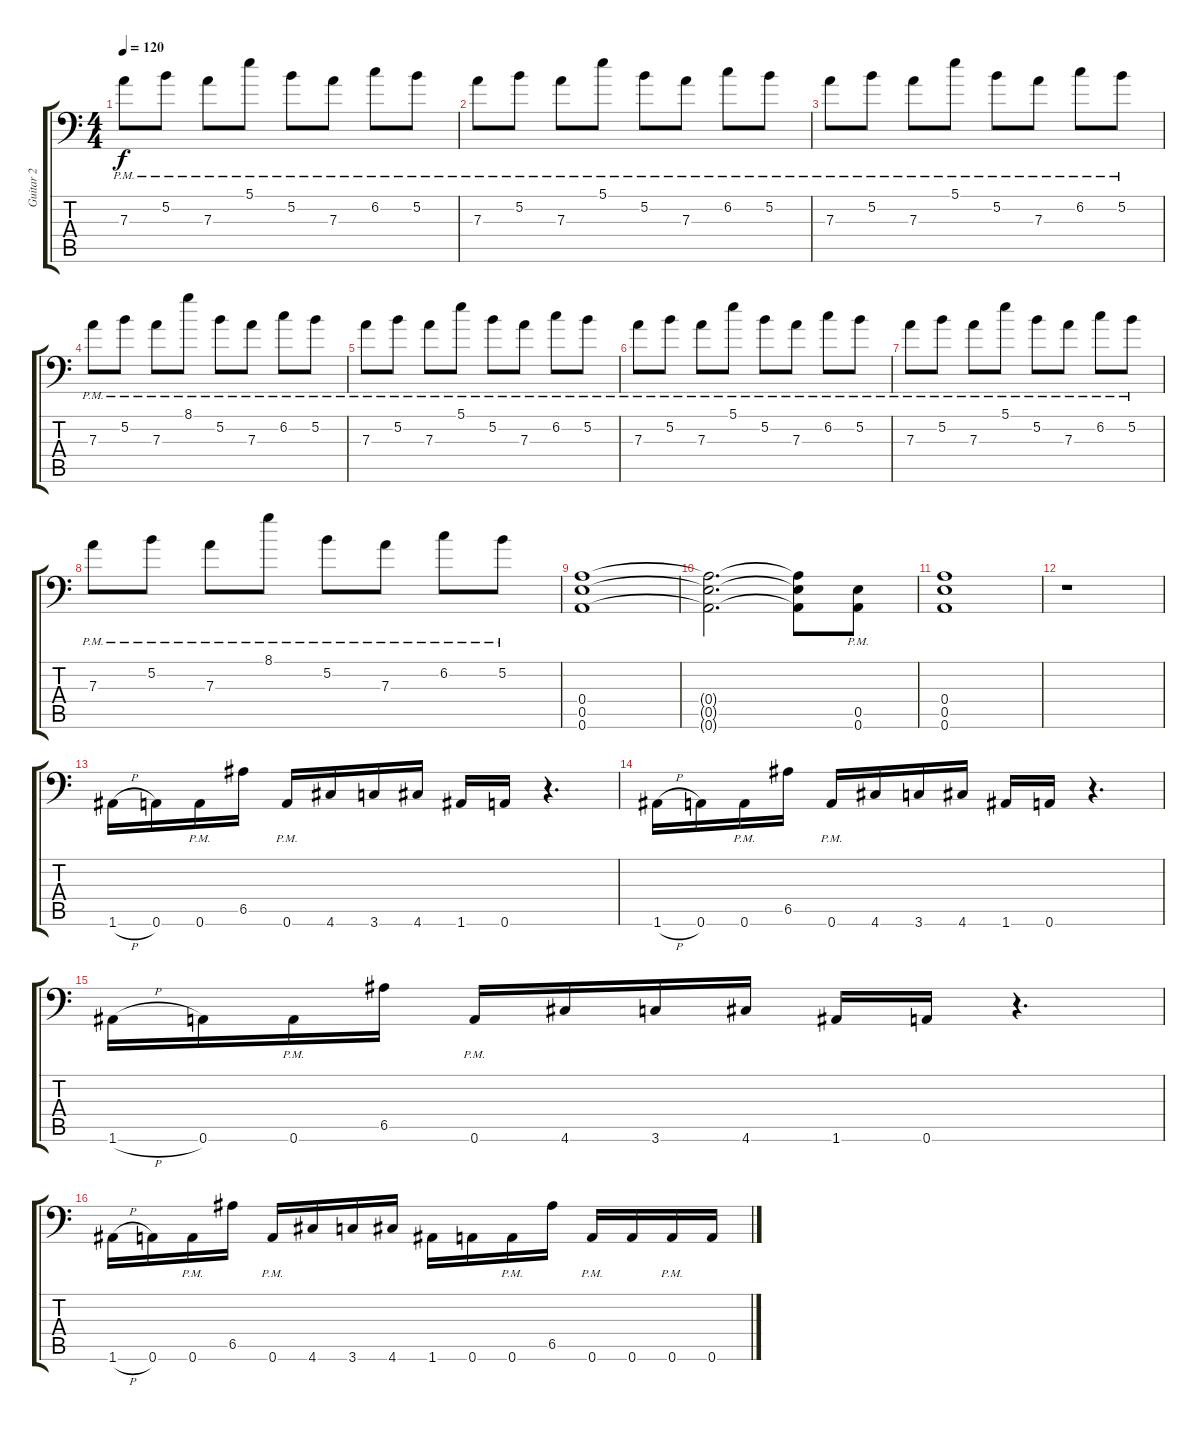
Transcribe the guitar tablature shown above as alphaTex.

\track ("Guitar 2" "Guitar 2") {instrument distortionguitar}
\staff {score tabs}
\tuning (B3 Gb3 D3 A2 E2 A1) {hide}
\ts (4 4)
\tempo 120
\clef f4
\ks c
7.3{pm}.8{dy f} 5.2{pm}.8 7.3{pm}.8 5.1{pm}.8 5.2{pm}.8 7.3{pm}.8 6.2{pm}.8 5.2{pm}.8 |
7.3{pm}.8 5.2{pm}.8 7.3{pm}.8 5.1{pm}.8 5.2{pm}.8 7.3{pm}.8 6.2{pm}.8 5.2{pm}.8 |
7.3{pm}.8 5.2{pm}.8 7.3{pm}.8 5.1{pm}.8 5.2{pm}.8 7.3{pm}.8 6.2{pm}.8 5.2{pm}.8 |
7.3{pm}.8 5.2{pm}.8 7.3{pm}.8 8.1{pm}.8 5.2{pm}.8 7.3{pm}.8 6.2{pm}.8 5.2{pm}.8 |
7.3{pm}.8 5.2{pm}.8 7.3{pm}.8 5.1{pm}.8 5.2{pm}.8 7.3{pm}.8 6.2{pm}.8 5.2{pm}.8 |
7.3{pm}.8 5.2{pm}.8 7.3{pm}.8 5.1{pm}.8 5.2{pm}.8 7.3{pm}.8 6.2{pm}.8 5.2{pm}.8 |
7.3{pm}.8 5.2{pm}.8 7.3{pm}.8 5.1{pm}.8 5.2{pm}.8 7.3{pm}.8 6.2{pm}.8 5.2{pm}.8 |
7.3{pm}.8 5.2{pm}.8 7.3{pm}.8 8.1{pm}.8 5.2{pm}.8 7.3{pm}.8 6.2{pm}.8 5.2{pm}.8 |
(0.4 0.5 0.6).1 |
(0.4{t} 0.5{t} 0.6{t}).2{d} (0.4{t} 0.5{t} 0.6{t}).8 (0.5{pm} 0.6{pm}).8 |
(0.4 0.5 0.6).1 |
r.1 |
1.6{h}.16 0.6.16 0.6{pm}.16 6.5.16 0.6{pm}.16 4.6.16 3.6.16 4.6.16 1.6.16 0.6.16 r.4{d} |
1.6{h}.16 0.6.16 0.6{pm}.16 6.5.16 0.6{pm}.16 4.6.16 3.6.16 4.6.16 1.6.16 0.6.16 r.4{d} |
1.6{h}.16 0.6.16 0.6{pm}.16 6.5.16 0.6{pm}.16 4.6.16 3.6.16 4.6.16 1.6.16 0.6.16 r.4{d} |
1.6{h}.16 0.6.16 0.6{pm}.16 6.5.16 0.6{pm}.16 4.6.16 3.6.16 4.6.16 1.6.16 0.6.16 0.6{pm}.16 6.5.16 0.6{pm}.16 0.6.16 0.6{pm}.16 0.6.16
